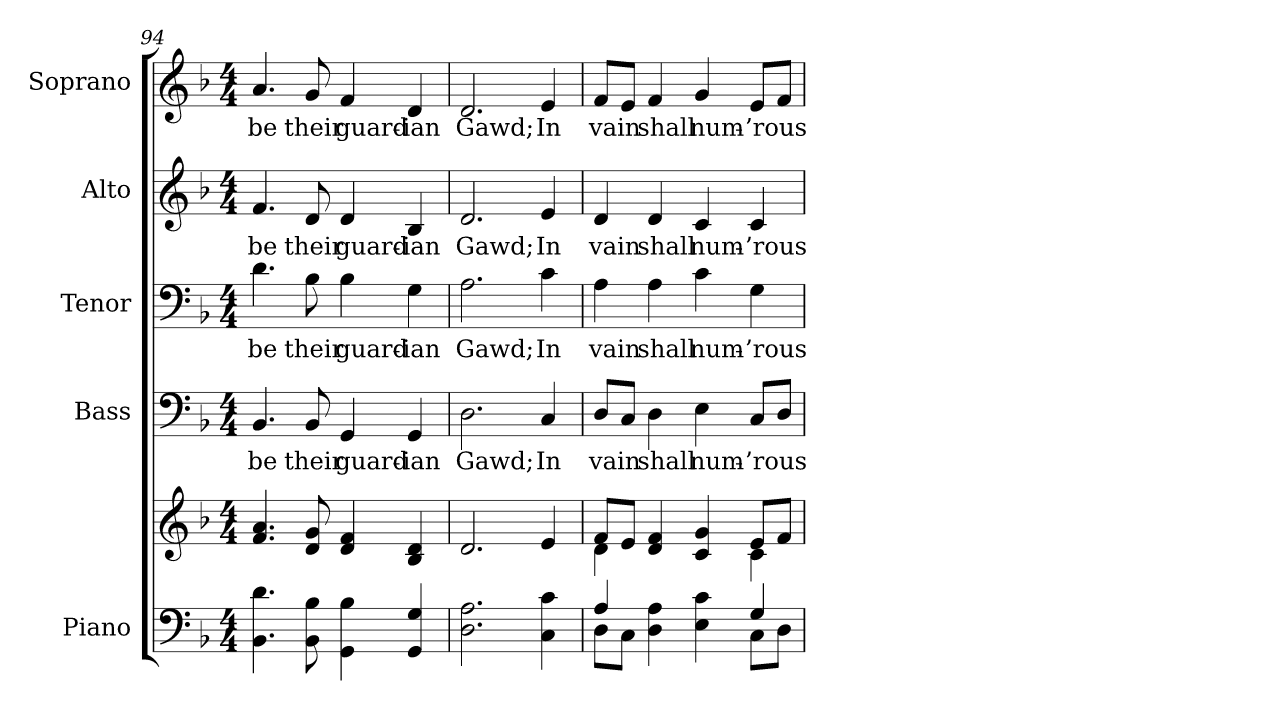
**kern	**kern	**kern	**text	**kern	**text	**kern	**text	**kern	**text
*part5	*part5	*part4	*part4	*part3	*part3	*part2	*part2	*part1	*part1
*staff6	*staff5	*staff4	*staff4	*staff3	*staff3	*staff2	*staff2	*staff1	*staff1
*I"Piano	*	*I"Bass	*	*I"Tenor	*	*I"Alto	*	*I"Soprano	*
*I'Pno.	*	*I'B.	*	*I'T.	*	*I'A.	*	*I'S.	*
*clefF4	*clefG2	*clefF4	*	*clefF4	*	*clefG2	*	*clefG2	*
*k[b-]	*k[b-]	*k[b-]	*	*k[b-]	*	*k[b-]	*	*k[b-]	*
*F:	*F:	*F:	*	*F:	*	*F:	*	*F:	*
*M4/4	*M4/4	*M4/4	*	*M4/4	*	*M4/4	*	*M4/4	*
=94	=94	=94	=94	=94	=94	=94	=94	=94	=94
!	!	!	!LO:LY:b:color=#000000	!	!	!	!	!	!
!	!	!	!	!	!LO:LY:b:color=#000000	!	!	!	!
!	!	!	!	!	!	!	!LO:LY:b:color=#000000	!	!
!	!	!	!	!	!	!	!	!	!LO:LY:b:color=#000000
4.BB-i\ 4.di	4.fi/ 4.ai	4.BB-i/	be	4.di\	be	4.fi/	be	4.ai/	be
!	!	!	!LO:LY:b:color=#000000	!	!	!	!	!	!
!	!	!	!	!	!LO:LY:b:color=#000000	!	!	!	!
!	!	!	!	!	!	!	!LO:LY:b:color=#000000	!	!
!	!	!	!	!	!	!	!	!	!LO:LY:b:color=#000000
8BB-i\ 8B-i	8di/ 8gi	8BB-i/	their	8B-i\	their	8di/	their	8gi/	their
!	!	!	!LO:LY:b:color=#000000	!	!	!	!	!	!
!	!	!	!	!	!LO:LY:b:color=#000000	!	!	!	!
!	!	!	!	!	!	!	!LO:LY:b:color=#000000	!	!
!	!	!	!	!	!	!	!	!	!LO:LY:b:color=#000000
4GGi\ 4B-i	4di/ 4fi	4GGi/	guard-	4B-i\	guard-	4di/	guard-	4fi/	guard-
!	!	!	!LO:LY:b:color=#000000	!	!	!	!	!	!
!	!	!	!	!	!LO:LY:b:color=#000000	!	!	!	!
!	!	!	!	!	!	!	!LO:LY:b:color=#000000	!	!
!	!	!	!	!	!	!	!	!	!LO:LY:b:color=#000000
4GGi/ 4Gi	4B-i/ 4di	4GGi/	-ian	4Gi\	-ian	4B-i/	-ian	4di/	-ian
=95	=95	=95	=95	=95	=95	=95	=95	=95	=95
!	!	!	!LO:LY:b:color=#000000	!	!	!	!	!	!
!	!	!	!	!	!LO:LY:b:color=#000000	!	!	!	!
!	!	!	!	!	!	!	!LO:LY:b:color=#000000	!	!
!	!	!	!	!	!	!	!	!	!LO:LY:b:color=#000000
2.Di\ 2.Ai	2.di/	2.Di\	Gawd;	2.Ai\	Gawd;	2.di/	Gawd;	2.di/	Gawd;
!	!	!	!LO:LY:b:color=#000000	!	!	!	!	!	!
!	!	!	!	!	!LO:LY:b:color=#000000	!	!	!	!
!	!	!	!	!	!	!	!LO:LY:b:color=#000000	!	!
!	!	!	!	!	!	!	!	!	!LO:LY:b:color=#000000
4Ci\ 4ci	4ei/	4Ci/	In	4ci\	In	4ei/	In	4ei/	In
=96	=96	=96	=96	=96	=96	=96	=96	=96	=96
*^	*^	*	*	*	*	*	*	*	*
!	!	!	!	!	!LO:LY:b:color=#000000	!	!	!	!	!	!
!	!	!	!	!	!	!	!LO:LY:b:color=#000000	!	!	!	!
!	!	!	!	!	!	!	!	!	!LO:LY:b:color=#000000	!	!
!	!	!	!	!	!	!	!	!	!	!	!LO:LY:b:color=#000000
4Ai/	8Di\L	8fi/L	4di\	8Di/L	vain	4Ai\	vain	4di/	vain	8fi/L	vain
.	8Ci\J	8ei/J	.	8Ci/J	.	.	.	.	.	8ei/J	.
!	!	!	!	!	!LO:LY:b:color=#000000	!	!	!	!	!	!
!	!	!	!	!	!	!	!LO:LY:b:color=#000000	!	!	!	!
!	!	!	!	!	!	!	!	!	!LO:LY:b:color=#000000	!	!
!	!	!	!	!	!	!	!	!	!	!	!LO:LY:b:color=#000000
4Di\ 4Ai	4ryy	4di/ 4fi	4ryy	4Di\	shall	4Ai\	shall	4di/	shall	4fi/	shall
!	!	!	!	!	!LO:LY:b:color=#000000	!	!	!	!	!	!
!	!	!	!	!	!	!	!LO:LY:b:color=#000000	!	!	!	!
!	!	!	!	!	!	!	!	!	!LO:LY:b:color=#000000	!	!
!	!	!	!	!	!	!	!	!	!	!	!LO:LY:b:color=#000000
4Ei\ 4ci	4ryy	4ci/ 4gi	4ryy	4Ei\	num-	4ci\	num-	4ci/	num-	4gi/	num-
!	!	!	!	!	!LO:LY:b:color=#000000	!	!	!	!	!	!
!	!	!	!	!	!	!	!LO:LY:b:color=#000000	!	!	!	!
!	!	!	!	!	!	!	!	!	!LO:LY:b:color=#000000	!	!
!	!	!	!	!	!	!	!	!	!	!	!LO:LY:b:color=#000000
4Gi/	8Ci\L	8ei/L	4ci\	8Ci/L	-’rous	4Gi\	-’rous	4ci/	-’rous	8ei/L	-’rous
.	8Di\J	8fi/J	.	8Di/J	.	.	.	.	.	8fi/J	.
*v	*v	*	*	*	*	*	*	*	*	*	*
*	*v	*v	*	*	*	*	*	*	*	*
=	=	=	=	=	=	=	=	=	=
*-	*-	*-	*-	*-	*-	*-	*-	*-	*-
